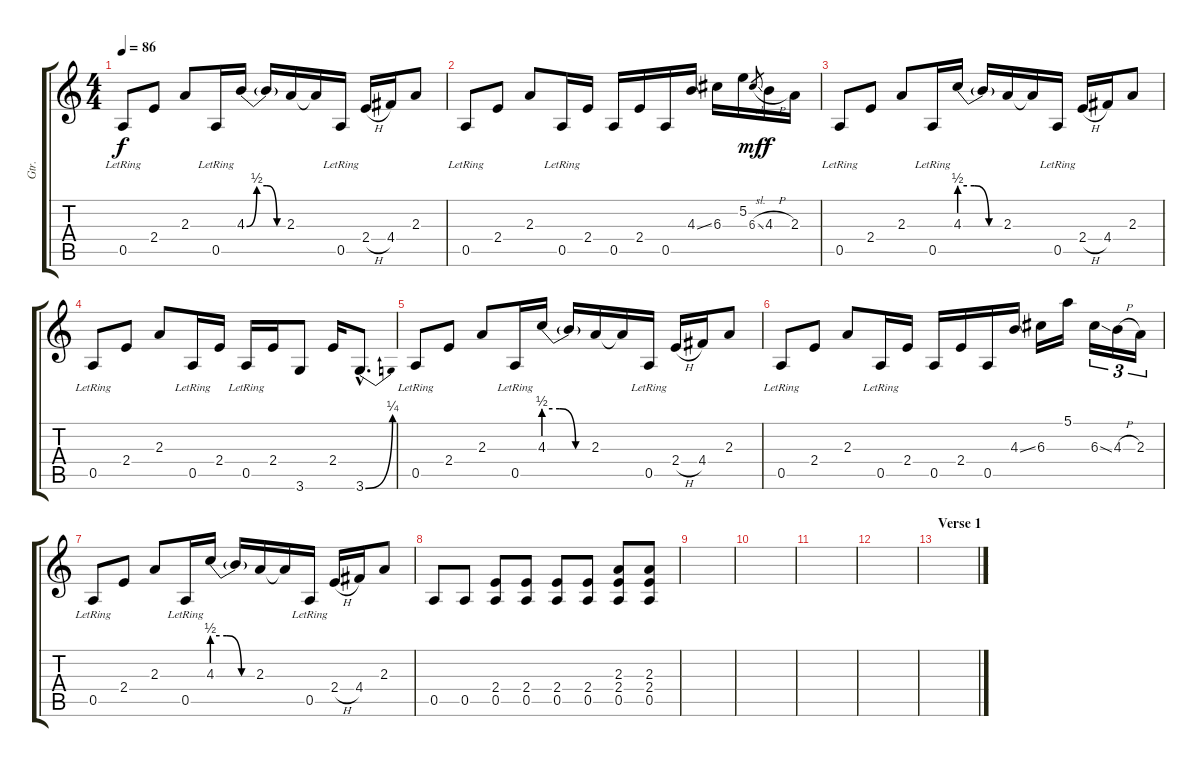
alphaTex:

\track ("Gtr." "Gtr.") {instrument acousticguitarsteel}
\staff {score tabs}
\tuning (E4 B3 G3 D3 A2 E2) {hide}
\ts (4 4)
\tempo 86
\clef g2
\ks c
0.5{lr}.8{dy f instrument acousticguitarsteel} 2.4.8 2.3.8 0.5{lr}.16 4.3{be (custom 0 0 15 2 30 2 45 0 60 0)}.16 4.3{t}.16 2.3.16 2.3{t}.16 0.5{lr}.16 2.4{h}.16 4.4.16 2.3.8 |
0.5{lr}.8 2.4.8 2.3.8 0.5{lr}.16 2.4.16 0.5.16 2.4.16 0.5.16 4.3{ss}.16 6.3.16 5.2.16 6.3{sl}.8{gr dy mf} 4.3{h}.16{dy f} 2.3.16 |
0.5{lr}.8 2.4.8 2.3.8 0.5{lr}.16 4.3{be (custom 0 2 20 2 40 0 60 0)}.16 4.3{t}.16 2.3.16 2.3{t}.16 0.5{lr}.16 2.4{h}.16 4.4.16 2.3.8 |
0.5{lr}.8 2.4.8 2.3.8 0.5{lr}.16 2.4.16 0.5{lr}.16 2.4.16 3.6.8 2.4.16 3.6{be (bend 0 0 60 1) hac}.8{d} |
0.5{lr}.8 2.4.8 2.3.8 0.5{lr}.16 4.3{be (custom 0 2 20 2 40 0 60 0)}.16 4.3{t}.16 2.3.16 2.3{t}.16 0.5{lr}.16 2.4{h}.16 4.4.16 2.3.8 |
0.5{lr}.8 2.4.8 2.3.8 0.5{lr}.16 2.4.16 0.5.16 2.4.16 0.5.16 4.3{ss}.16 6.3.16 5.1.16 6.3{ss}.16{tu (3 2)} 4.3{h}.16{tu (3 2)} 2.3.16{tu (3 2)} |
0.5{lr}.8 2.4.8 2.3.8 0.5{lr}.16 4.3{be (custom 0 2 20 2 40 0 60 0)}.16 4.3{t}.16 2.3.16 2.3{t}.16 0.5{lr}.16 2.4{h}.16 4.4.16 2.3.8 |
0.5.8 0.5.8 (2.4 0.5).8 (2.4 0.5).8 (2.4 0.5).8 (2.4 0.5).8 (2.3 2.4 0.5).8 (2.3 2.4 0.5).8 |
|
|
|
|
\section ("" "Verse 1")
